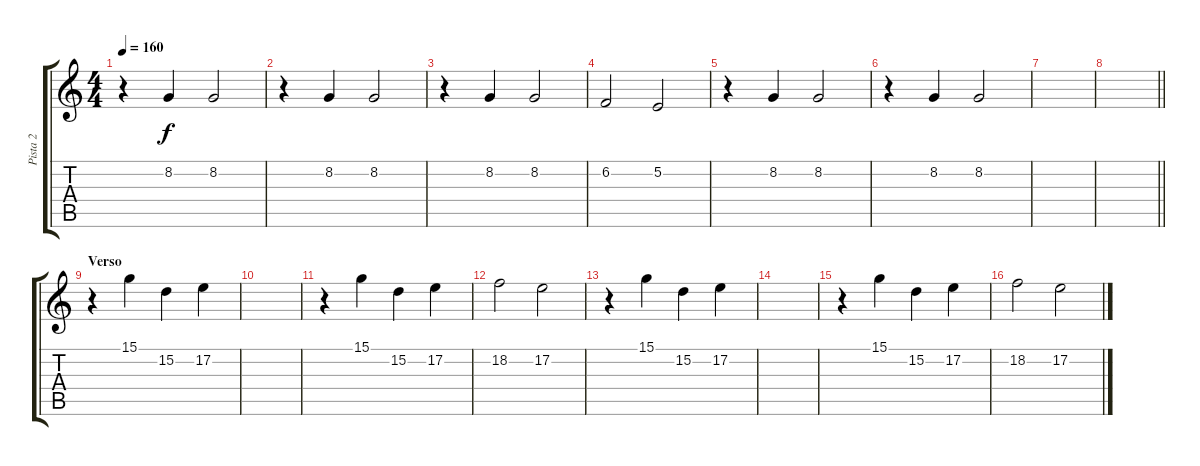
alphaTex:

\track ("Pista 2" "Pista 2") {instrument brightacousticpiano}
\staff {score tabs}
\tuning (E4 B3 G3 D3 A2 E2) {hide}
\ts (4 4)
\tempo 160
\clef g2
\ks c
r.4{dy f} 8.2.4 8.2.2 |
r.4 8.2.4 8.2.2 |
r.4 8.2.4 8.2.2 |
6.2.2 5.2.2 |
r.4 8.2.4 8.2.2 |
r.4 8.2.4 8.2.2 |
|
\barLineRight lightlight
|
\section ("" "Verso")
r.4 15.1.4 15.2.4 17.2.4 |
|
r.4 15.1.4 15.2.4 17.2.4 |
18.2.2 17.2.2 |
r.4 15.1.4 15.2.4 17.2.4 |
|
r.4 15.1.4 15.2.4 17.2.4 |
18.2.2 17.2.2
